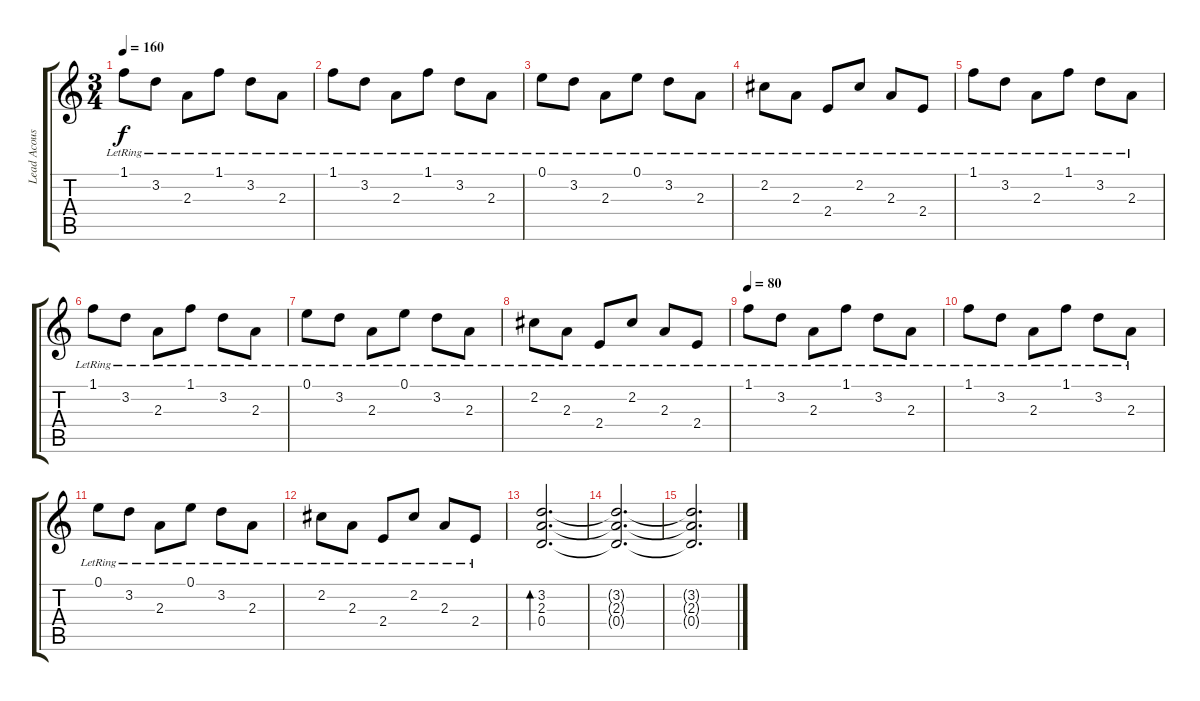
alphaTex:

\track ("Lead Acoustic/Rhythm Distortion Guitar" "Lead Acous") {instrument acousticguitarsteel}
\staff {score tabs}
\tuning (E4 B3 G3 D3 A2 D2) {hide}
\ts (3 4)
\tempo 160
\clef g2
\ks c
1.1{lr}.8{dy f volume 16 instrument acousticguitarsteel} 3.2{lr}.8 2.3{lr}.8 1.1{lr}.8 3.2{lr}.8 2.3{lr}.8 |
1.1{lr}.8 3.2{lr}.8 2.3{lr}.8 1.1{lr}.8 3.2{lr}.8 2.3{lr}.8 |
0.1{lr}.8 3.2{lr}.8 2.3{lr}.8 0.1{lr}.8 3.2{lr}.8 2.3{lr}.8 |
2.2{lr}.8 2.3{lr}.8 2.4{lr}.8 2.2{lr}.8 2.3{lr}.8 2.4{lr}.8 |
1.1{lr}.8 3.2{lr}.8 2.3{lr}.8 1.1{lr}.8 3.2{lr}.8 2.3{lr}.8 |
1.1{lr}.8 3.2{lr}.8 2.3{lr}.8 1.1{lr}.8 3.2{lr}.8 2.3{lr}.8 |
0.1{lr}.8 3.2{lr}.8 2.3{lr}.8 0.1{lr}.8 3.2{lr}.8 2.3{lr}.8 |
2.2{lr}.8 2.3{lr}.8 2.4{lr}.8 2.2{lr}.8 2.3{lr}.8 2.4{lr}.8 |
\tempo 80
1.1{lr}.8 3.2{lr}.8 2.3{lr}.8 1.1{lr}.8 3.2{lr}.8 2.3{lr}.8 |
1.1{lr}.8 3.2{lr}.8 2.3{lr}.8 1.1{lr}.8 3.2{lr}.8 2.3{lr}.8 |
0.1{lr}.8 3.2{lr}.8 2.3{lr}.8 0.1{lr}.8 3.2{lr}.8 2.3{lr}.8 |
2.2{lr}.8 2.3{lr}.8 2.4{lr}.8 2.2{lr}.8 2.3{lr}.8 2.4{lr}.8 |
(3.2 2.3 0.4).2{d bd 480} |
(3.2{t} 2.3{t} 0.4{t}).2{d} |
(3.2{t} 2.3{t} 0.4{t}).2{d}
